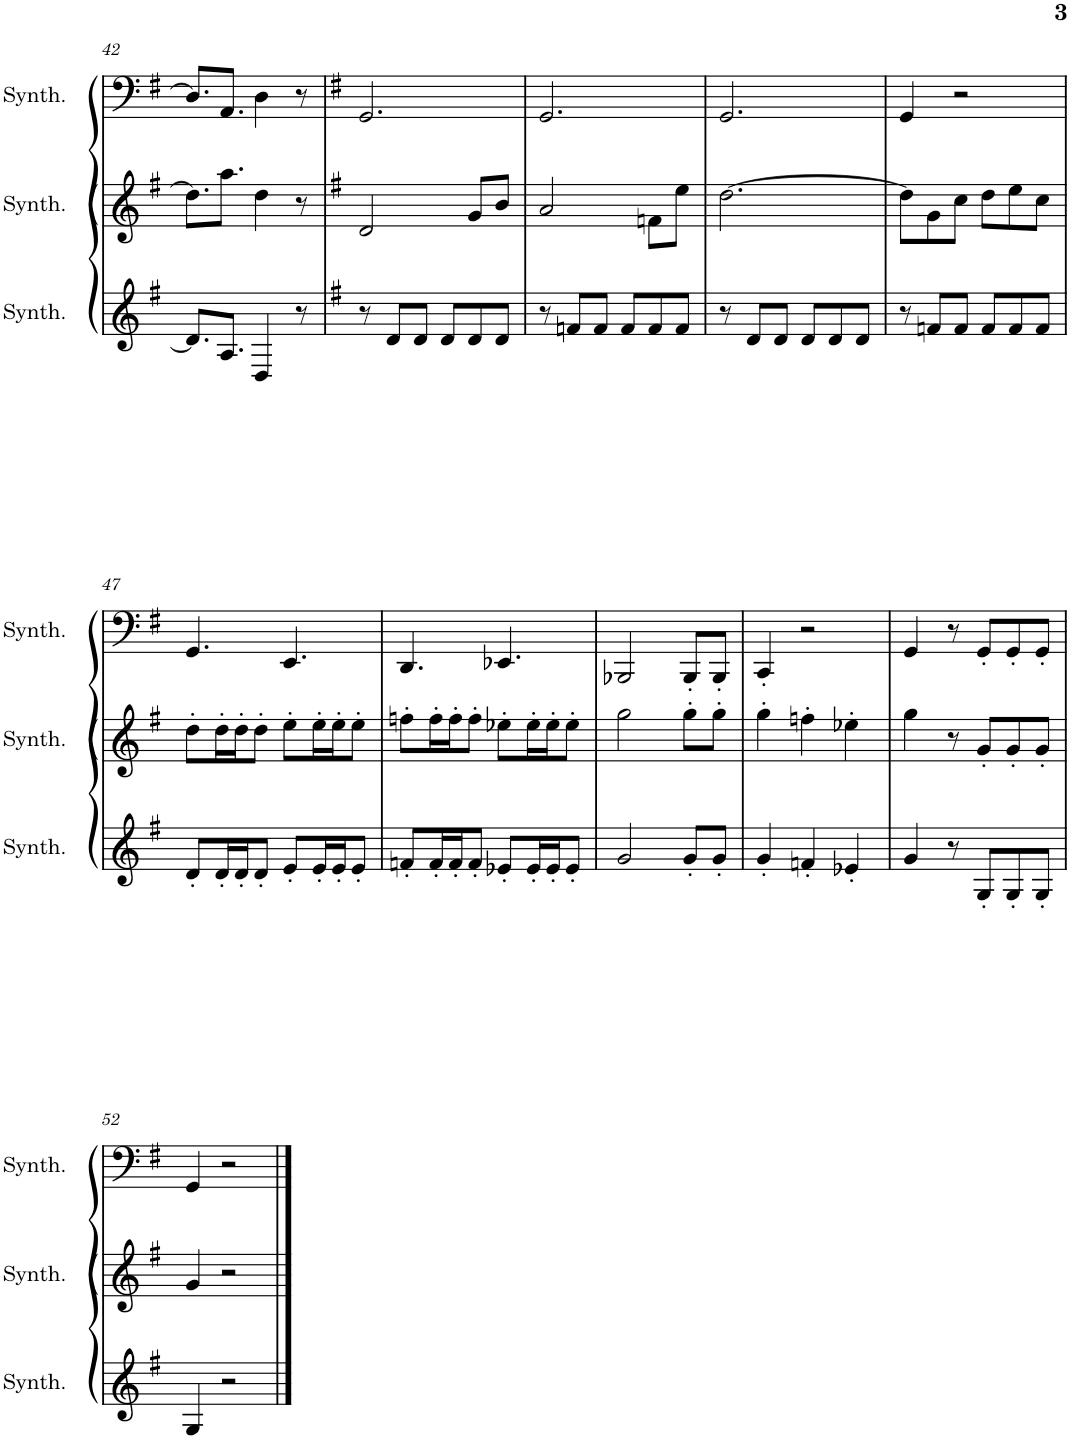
**kern	**kern	**kern
*part3	*part2	*part1
*staff3	*staff2	*staff1
*I"Square Synthesizer	*I"Square Synthesizer	*I"Square Synthesizer
*I'Synth.	*I'Synth.	*I'Synth.
!!LO:PB:g=z
*clefG2	*clefG2	*clefG2
*k[f#]	*k[f#]	*k[f#]
*M6/8	*M6/8	*M6/8
=42	=42	=42
8.d/L]	8.dd\L]	8.D/L]
8.A/J	8.aa\J	8.AA/J
4D/	4dd\	4D\
8r	8r	8r
=43	=43	=43
*k[f#]	*k[f#]	*k[f#]
8r	2d/	2.GG/
8d/L	.	.
8d/J	.	.
8d/L	.	.
8d/	8g/L	.
8d/J	8b/J	.
=44	=44	=44
8r	2a/	2.GG/
8fn/L	.	.
8f/J	.	.
8f/L	.	.
8f/	8fn\L	.
8f/J	8ee\J	.
=45	=45	=45
8r	[2.dd\	2.GG/
8d/L	.	.
8d/J	.	.
8d/L	.	.
8d/	.	.
8d/J	.	.
=46	=46	=46
8r	8dd\L]	4GG/
8fn/L	8g\	.
8f/J	8cc\J	2r
8f/L	8dd\L	.
8f/	8ee\	.
8f/J	8cc\J	.
!!LO:LB:g=z
=47	=47	=47
8d'/L	8dd'\L	4.GG/
16d'/L	16dd'\L	.
16d'/J	16dd'\J	.
8d'/J	8dd'\J	.
8e'/L	8ee'\L	4.EE/
16e'/L	16ee'\L	.
16e'/J	16ee'\J	.
8e'/J	8ee'\J	.
=48	=48	=48
8fn'/L	8ffn'\L	4.DD/
16f'/L	16ff'\L	.
16f'/J	16ff'\J	.
8f'/J	8ff'\J	.
8e-X'/L	8ee-X'\L	4.EE-X/
16e-'/L	16ee-'\L	.
16e-'/J	16ee-'\J	.
8e-'/J	8ee-'\J	.
=49	=49	=49
2g/	2gg\	2BBB-X/
8g'/L	8gg'\L	8BBB-'/L
8g'/J	8gg'\J	8BBB-'/J
=50	=50	=50
4g'/	4gg'\	4CC'/
4fn'/	4ffn'\	2r
4e-X'/	4ee-X'\	.
=51	=51	=51
4g/	4gg\	4GG/
8r	8r	8r
8G'/L	8g'/L	8GG'/L
8G'/	8g'/	8GG'/
8G'/J	8g'/J	8GG'/J
!!LO:LB:g=z
=52	=52	=52
4G/	4g/	4GG/
2r	2r	2r
==	==	==
*-	*-	*-
